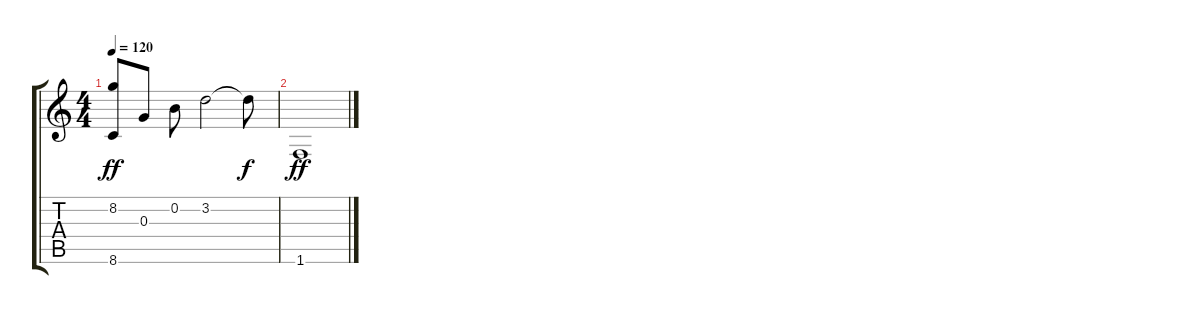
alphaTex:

\track "" {instrument acousticguitarnylon}
\staff {score tabs}
\tuning (E4 B3 G3 D3 A2 E2) {hide}
\ts (4 4)
\tempo 120
\clef g2
\ks c
(8.2 8.6).8{dy ff} 0.3.8 0.2.8 3.2.2 3.2{t}.8{dy f} |
1.6.1{dy ff}
